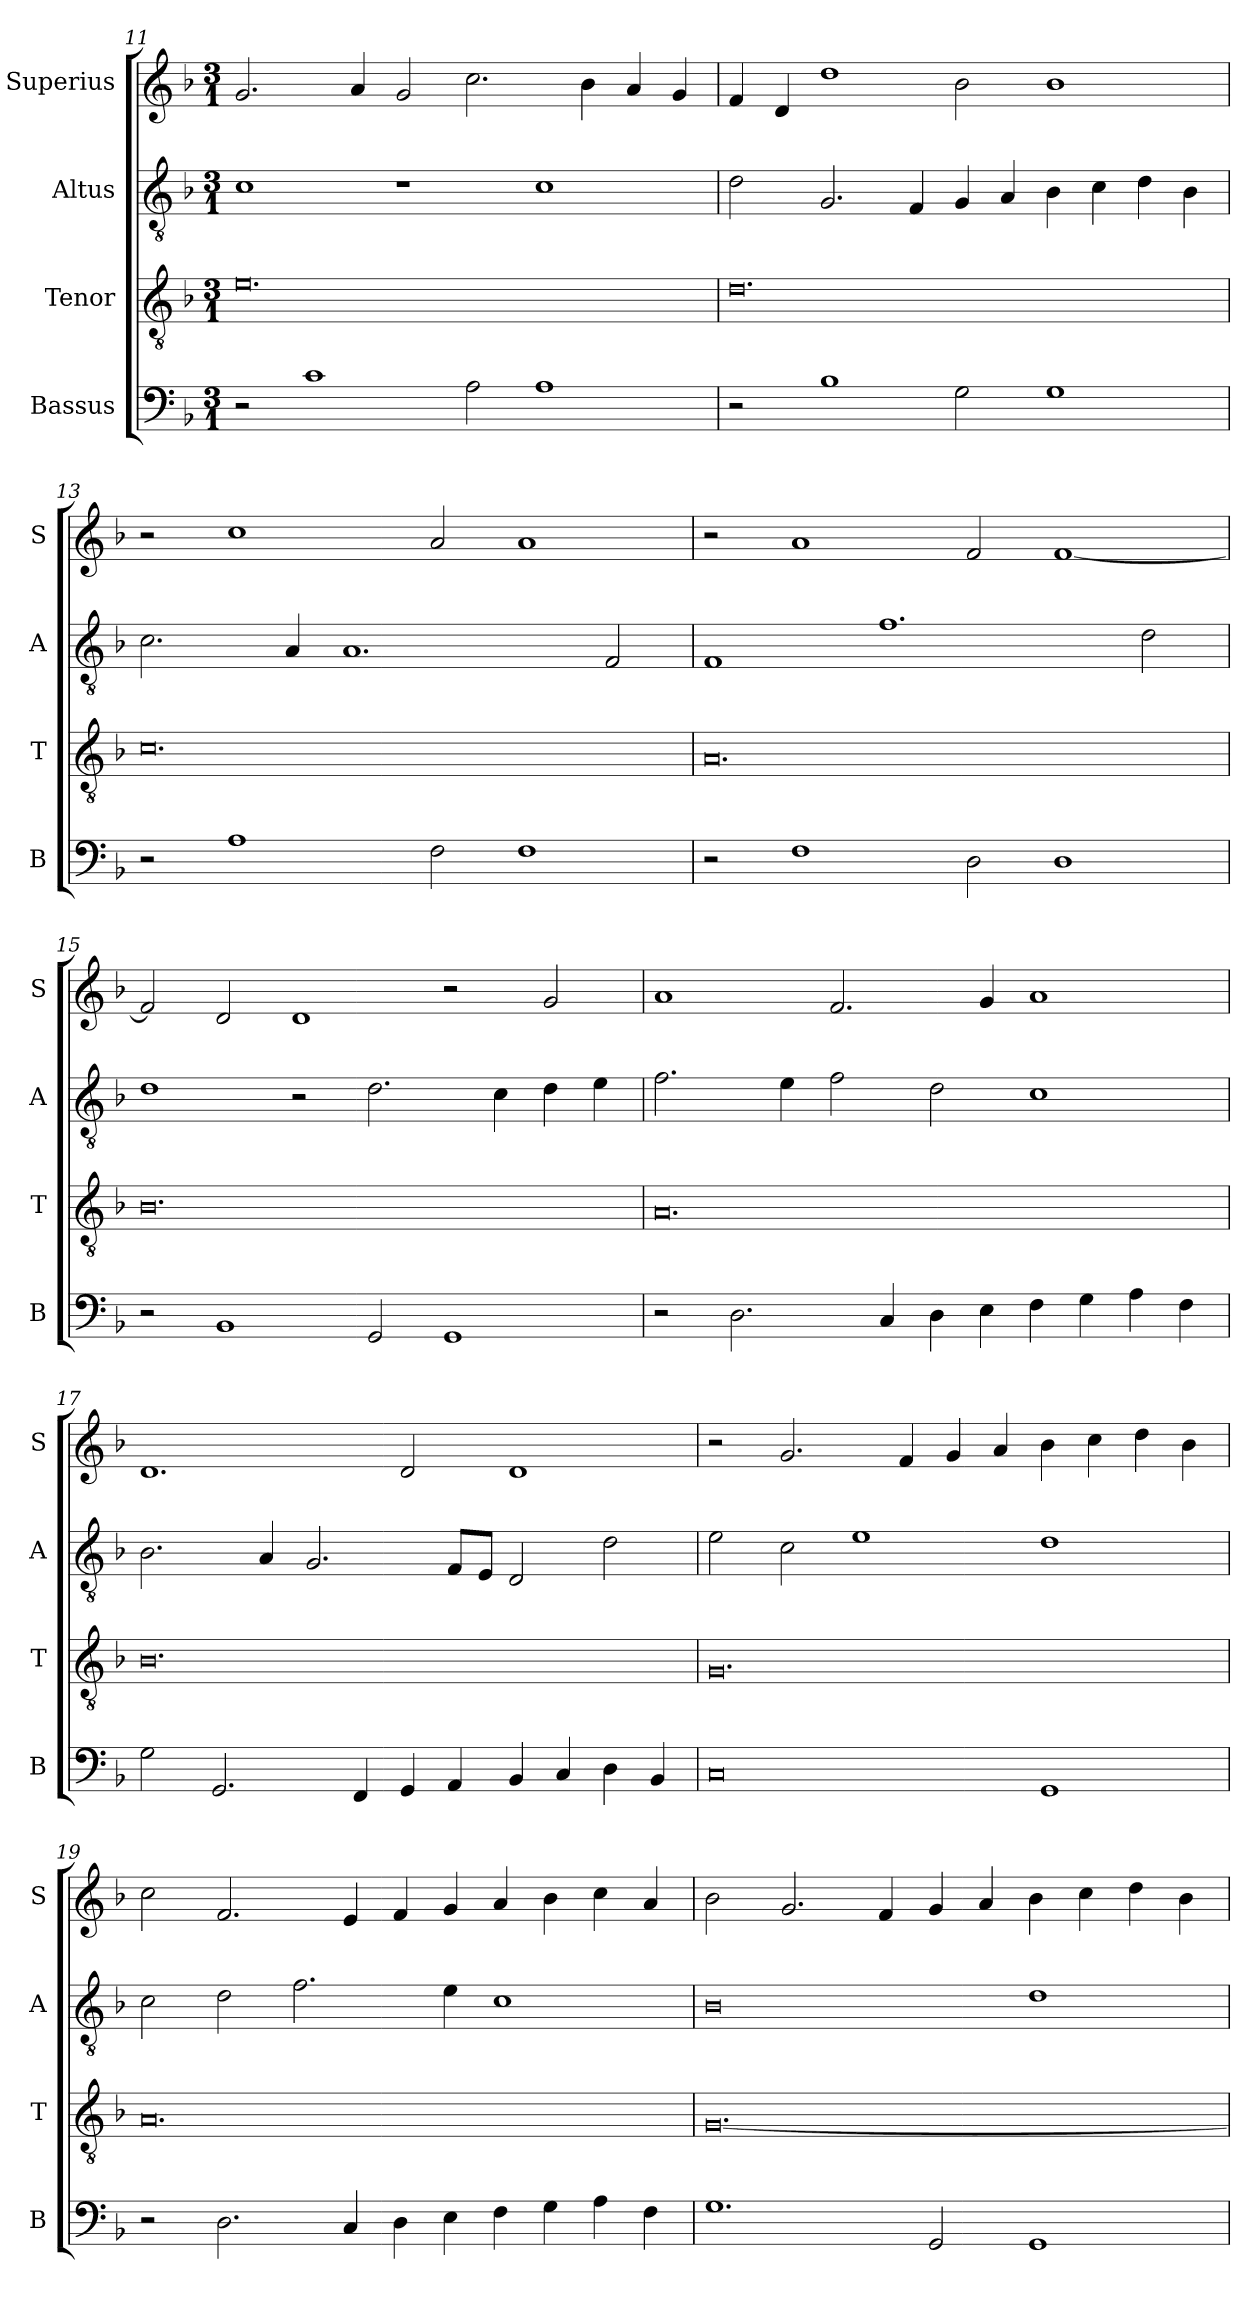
**kern	**kern	**kern	**kern
*part4	*part3	*part2	*part1
*staff4	*staff3	*staff2	*staff1
*I"Bassus	*I"Tenor	*I"Altus	*I"Superius
*I'B	*I'T	*I'A	*I'S
*clefF4	*clefGv2	*clefGv2	*clefG2
*k[b-]	*k[b-]	*k[b-]	*k[b-]
*M3/1	*M3/1	*M3/1	*M3/1
=11	=11	=11	=11
2r	0.e	1c	2.g/
1c	.	.	.
.	.	.	4a/
.	.	1r	2g/
2A\	.	.	2.cc\
1A	.	1c	.
.	.	.	4b-\
.	.	.	4a/
.	.	.	4g/
=12	=12	=12	=12
2r	0.d	2d\	4f/
.	.	.	4d/
1B-	.	2.G/	1dd
.	.	4F/	.
2G\	.	4G/	2b-\
.	.	4A/	.
1G	.	4B-\	1b-
.	.	4c\	.
.	.	4d\	.
.	.	4B-\	.
=13	=13	=13	=13
2r	0.c	2.c\	2r
1A	.	.	1cc
.	.	4A/	.
.	.	1.A	.
2F\	.	.	2a/
1F	.	.	1a
.	.	2F/	.
=14	=14	=14	=14
2r	0.A	1F	2r
1F	.	.	1a
.	.	1.f	.
2D\	.	.	2f/
1D	.	.	[1f
.	.	2d\	.
=15	=15	=15	=15
2r	0.B-	1d	2f/]
1BB-	.	.	2d/
.	.	2r	1d
2GG/	.	2.d\	.
1GG	.	.	2r
.	.	4c\	.
.	.	4d\	2g/
.	.	4e\	.
=16	=16	=16	=16
2r	0.A	2.f\	1a
2.D\	.	.	.
.	.	4e\	.
.	.	2f\	2.f/
4C/	.	.	.
4D\	.	2d\	.
4E\	.	.	4g/
4F\	.	1c	1a
4G\	.	.	.
4A\	.	.	.
4F\	.	.	.
=17	=17	=17	=17
2G\	0.B-	2.B-\	1.d
2.GG/	.	.	.
.	.	4A/	.
.	.	2.G/	.
4FF/	.	.	.
4GG/	.	.	2d/
4AA/	.	8F/L	.
.	.	8E/J	.
4BB-/	.	2D/	1d
4C/	.	.	.
4D\	.	2d\	.
4BB-/	.	.	.
=18	=18	=18	=18
0C	0.G	2e\	2r
.	.	2c\	2.g/
.	.	1e	.
.	.	.	4f/
.	.	.	4g/
.	.	.	4a/
1GG	.	1d	4b-\
.	.	.	4cc\
.	.	.	4dd\
.	.	.	4b-\
=19	=19	=19	=19
2r	0.A	2c\	2cc\
2.D\	.	2d\	2.f/
.	.	2.f\	.
4C/	.	.	4e/
4D\	.	.	4f/
4E\	.	4e\	4g/
4F\	.	1c	4a/
4G\	.	.	4b-\
4A\	.	.	4cc\
4F\	.	.	4a/
=20	=20	=20	=20
1.G	[0.G	0B-	2b-\
.	.	.	2.g/
.	.	.	4f/
2GG/	.	.	4g/
.	.	.	4a/
1GG	.	1d	4b-\
.	.	.	4cc\
.	.	.	4dd\
.	.	.	4b-\
=	=	=	=
*-	*-	*-	*-
